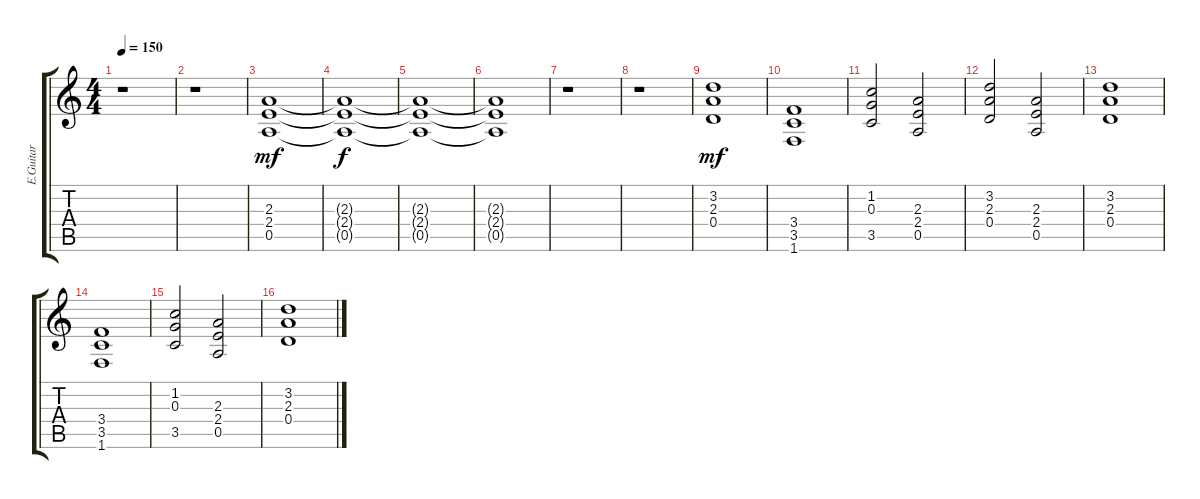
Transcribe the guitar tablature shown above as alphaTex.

\track ("E.Guitar" "E.Guitar") {instrument distortionguitar}
\staff {score tabs}
\tuning (E4 B3 G3 D3 A2 E2) {hide}
\ts (4 4)
\tempo 150
\clef g2
\ks c
r.1{dy f} |
r.1 |
(2.3 2.4 0.5).1{dy mf} |
(2.3{t} 2.4{t} 0.5{t}).1{dy f} |
(2.3{t} 2.4{t} 0.5{t}).1 |
(2.3{t} 2.4{t} 0.5{t}).1 |
r.1 |
r.1 |
(3.2 2.3 0.4).1{dy mf} |
(3.4 3.5 1.6).1 |
(1.2 0.3 3.5).2 (2.3 2.4 0.5).2 |
(3.2 2.3 0.4).2 (2.3 2.4 0.5).2 |
(3.2 2.3 0.4).1 |
(3.4 3.5 1.6).1 |
(1.2 0.3 3.5).2 (2.3 2.4 0.5).2 |
(3.2 2.3 0.4).1
